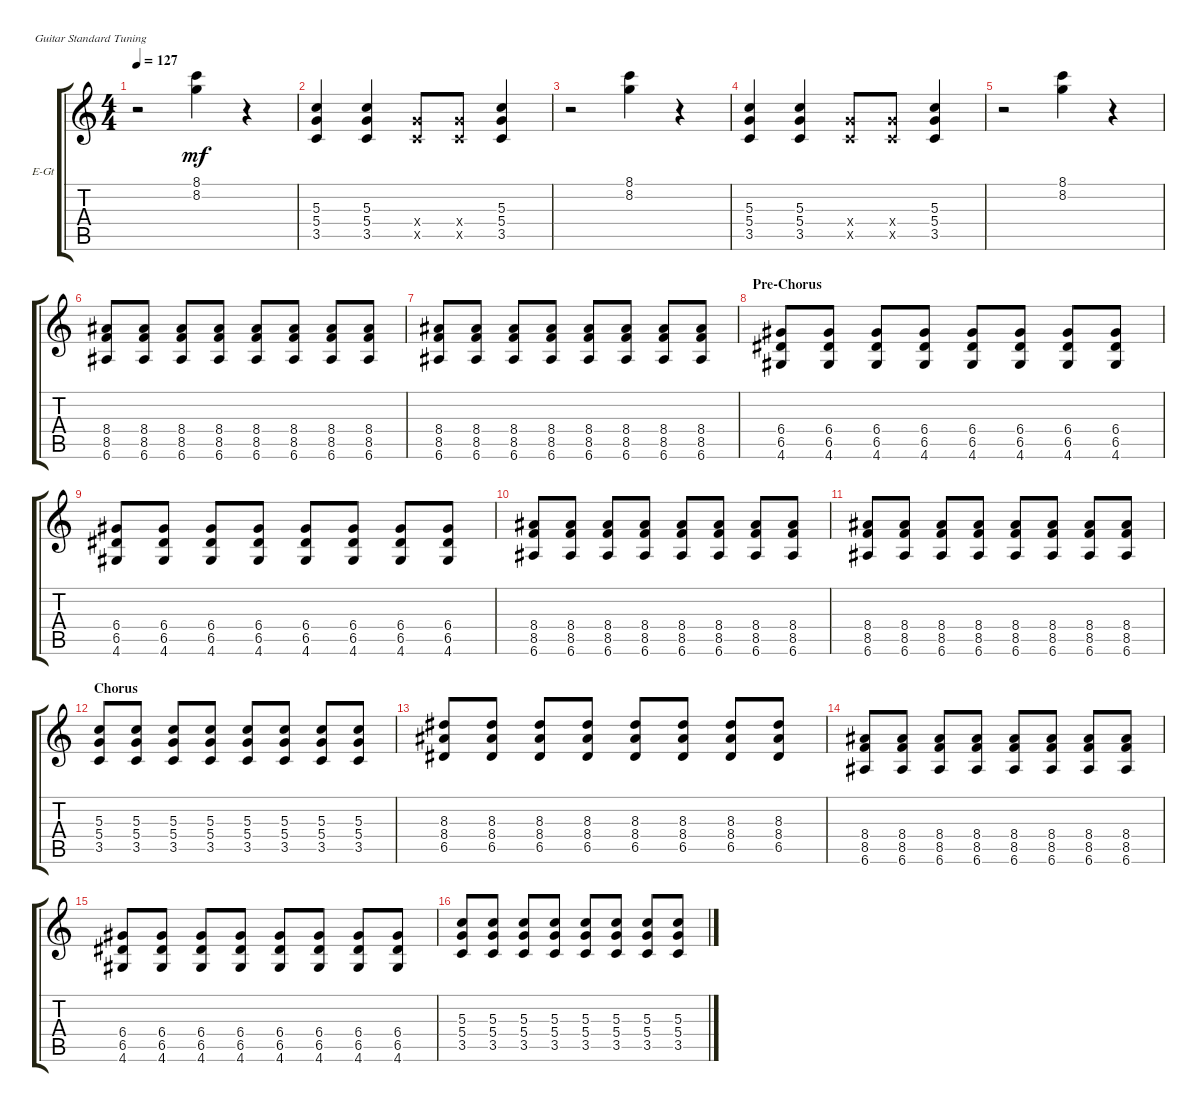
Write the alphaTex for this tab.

\defaultSystemsLayout 4
\bracketExtendMode groupsimilarinstruments
\firstSystemTrackNameOrientation horizontal
\otherSystemsTrackNameOrientation horizontal
\track ("Electric Guitar" "E-Gt") {instrument distortionguitar}
\staff {score tabs}
\tuning (E4 B3 G3 D3 A2 E2)
\ts (4 4)
\tempo 127
\clef g2
\ks c
r.2{dy mf} (8.1 8.2).4 r.4 |
(3.5 5.4 5.3).4 (5.3 5.4 3.5).4 (3.5{x} 5.4{x}).8 (5.4{x} 3.5{x}).8 (3.5 5.4 5.3).4 |
r.2 (8.1 8.2).4 r.4 |
(3.5 5.4 5.3).4 (5.3 5.4 3.5).4 (3.5{x} 5.4{x}).8 (5.4{x} 3.5{x}).8 (3.5 5.4 5.3).4 |
r.2 (8.1 8.2).4 r.4 |
(8.4 6.6 8.5).8 (8.4 6.6 8.5).8 (6.6 8.5 8.4).8 (6.6 8.5 8.4).8 (6.6 8.5 8.4).8 (6.6 8.5 8.4).8 (6.6 8.5 8.4).8 (6.6 8.5 8.4).8 |
(8.4 8.5 6.6).8 (8.4 8.5 6.6).8 (8.4 8.5 6.6).8 (8.4 8.5 6.6).8 (8.4 8.5 6.6).8 (8.4 8.5 6.6).8 (8.4 8.5 6.6).8 (8.4 8.5 6.6).8 |
\section ("" "Pre-Chorus")
(4.6 6.5 6.4).8 (6.5 4.6 6.4).8 (4.6 6.5 6.4).8 (4.6 6.5 6.4).8 (4.6 6.5 6.4).8 (4.6 6.5 6.4).8 (4.6 6.5 6.4).8 (4.6 6.5 6.4).8 |
(4.6 6.4 6.5).8 (4.6 6.4 6.5).8 (6.4 6.5 4.6).8 (6.4 6.5 4.6).8 (6.4 6.5 4.6).8 (6.4 6.5 4.6).8 (6.4 6.5 4.6).8 (6.4 6.5 4.6).8 |
(8.4 6.6 8.5).8 (8.4 6.6 8.5).8 (6.6 8.5 8.4).8 (6.6 8.5 8.4).8 (6.6 8.5 8.4).8 (6.6 8.5 8.4).8 (6.6 8.5 8.4).8 (6.6 8.5 8.4).8 |
(8.4 8.5 6.6).8 (8.4 8.5 6.6).8 (8.4 8.5 6.6).8 (8.4 8.5 6.6).8 (8.4 8.5 6.6).8 (8.4 8.5 6.6).8 (8.4 8.5 6.6).8 (8.4 8.5 6.6).8 |
\section ("" "Chorus")
(3.5 5.4 5.3).8 (3.5 5.4 5.3).8 (3.5 5.4 5.3).8 (3.5 5.4 5.3).8 (3.5 5.4 5.3).8 (3.5 5.4 5.3).8 (3.5 5.4 5.3).8 (3.5 5.4 5.3).8 |
(6.5 8.4 8.3).8 (6.5 8.4 8.3).8 (6.5 8.4 8.3).8 (6.5 8.4 8.3).8 (6.5 8.4 8.3).8 (6.5 8.4 8.3).8 (6.5 8.4 8.3).8 (6.5 8.4 8.3).8 |
(6.6 8.5 8.4).8 (6.6 8.5 8.4).8 (6.6 8.5 8.4).8 (6.6 8.5 8.4).8 (6.6 8.5 8.4).8 (6.6 8.5 8.4).8 (6.6 8.5 8.4).8 (6.6 8.5 8.4).8 |
(4.6 6.5 6.4).8 (4.6 6.5 6.4).8 (4.6 6.5 6.4).8 (4.6 6.5 6.4).8 (4.6 6.5 6.4).8 (4.6 6.5 6.4).8 (4.6 6.5 6.4).8 (4.6 6.5 6.4).8 |
(3.5 5.4 5.3).8 (3.5 5.4 5.3).8 (3.5 5.4 5.3).8 (3.5 5.4 5.3).8 (3.5 5.4 5.3).8 (3.5 5.4 5.3).8 (3.5 5.4 5.3).8 (3.5 5.4 5.3).8
